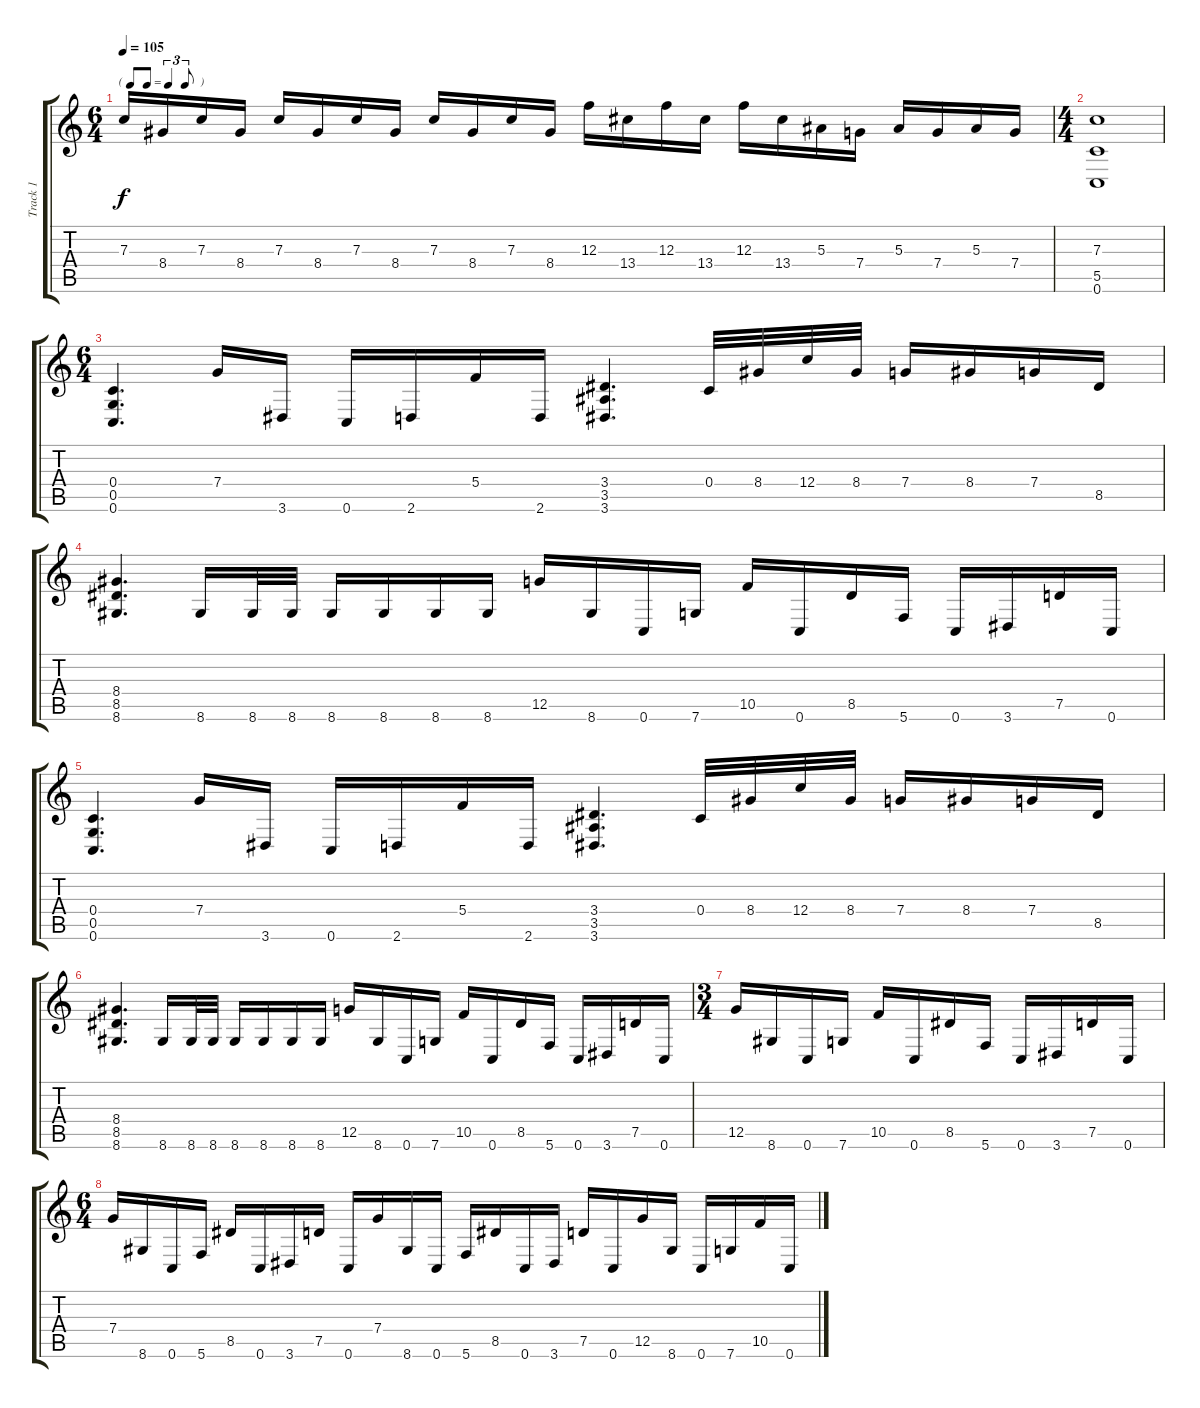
\track ("Track 1" "Track 1") {instrument acousticguitarsteel}
\staff {score tabs}
\tuning (D4 A3 F3 C3 G2 C2) {hide}
\ts (6 4)
\tf triplet8th
\tempo 105
\clef g2
\ks c
7.3.16{dy f} 8.4.16 7.3.16 8.4.16 7.3.16 8.4.16 7.3.16 8.4.16 7.3.16 8.4.16 7.3.16 8.4.16 12.3.16 13.4.16 12.3.16 13.4.16 12.3.16 13.4.16 5.3.16 7.4.16 5.3.16 7.4.16 5.3.16 7.4.16 |
\ts (4 4)
(7.3 5.5 0.6).1 |
\ts (6 4)
(0.4 0.5 0.6).4{d} 7.4.16 3.6.16 0.6.16 2.6.16 5.4.16 2.6.16 (3.4 3.5 3.6).4{d} 0.4.32 8.4.32 12.4.32 8.4.32 7.4.16 8.4.16 7.4.16 8.5.16 |
(8.4 8.5 8.6).4{d} 8.6.16 8.6.32 8.6.32 8.6.16 8.6.16 8.6.16 8.6.16 12.5.16 8.6.16 0.6.16 7.6.16 10.5.16 0.6.16 8.5.16 5.6.16 0.6.16 3.6.16 7.5.16 0.6.16 |
(0.4 0.5 0.6).4{d} 7.4.16 3.6.16 0.6.16 2.6.16 5.4.16 2.6.16 (3.4 3.5 3.6).4{d} 0.4.32 8.4.32 12.4.32 8.4.32 7.4.16 8.4.16 7.4.16 8.5.16 |
(8.4 8.5 8.6).4{d} 8.6.16 8.6.32 8.6.32 8.6.16 8.6.16 8.6.16 8.6.16 12.5.16 8.6.16 0.6.16 7.6.16 10.5.16 0.6.16 8.5.16 5.6.16 0.6.16 3.6.16 7.5.16 0.6.16 |
\ts (3 4)
12.5.16 8.6.16 0.6.16 7.6.16 10.5.16 0.6.16 8.5.16 5.6.16 0.6.16 3.6.16 7.5.16 0.6.16 |
\ts (6 4)
7.4.16 8.6.16 0.6.16 5.6.16 8.5.16 0.6.16 3.6.16 7.5.16 0.6.16 7.4.16 8.6.16 0.6.16 5.6.16 8.5.16 0.6.16 3.6.16 7.5.16 0.6.16 12.5.16 8.6.16 0.6.16 7.6.16 10.5.16 0.6.16
